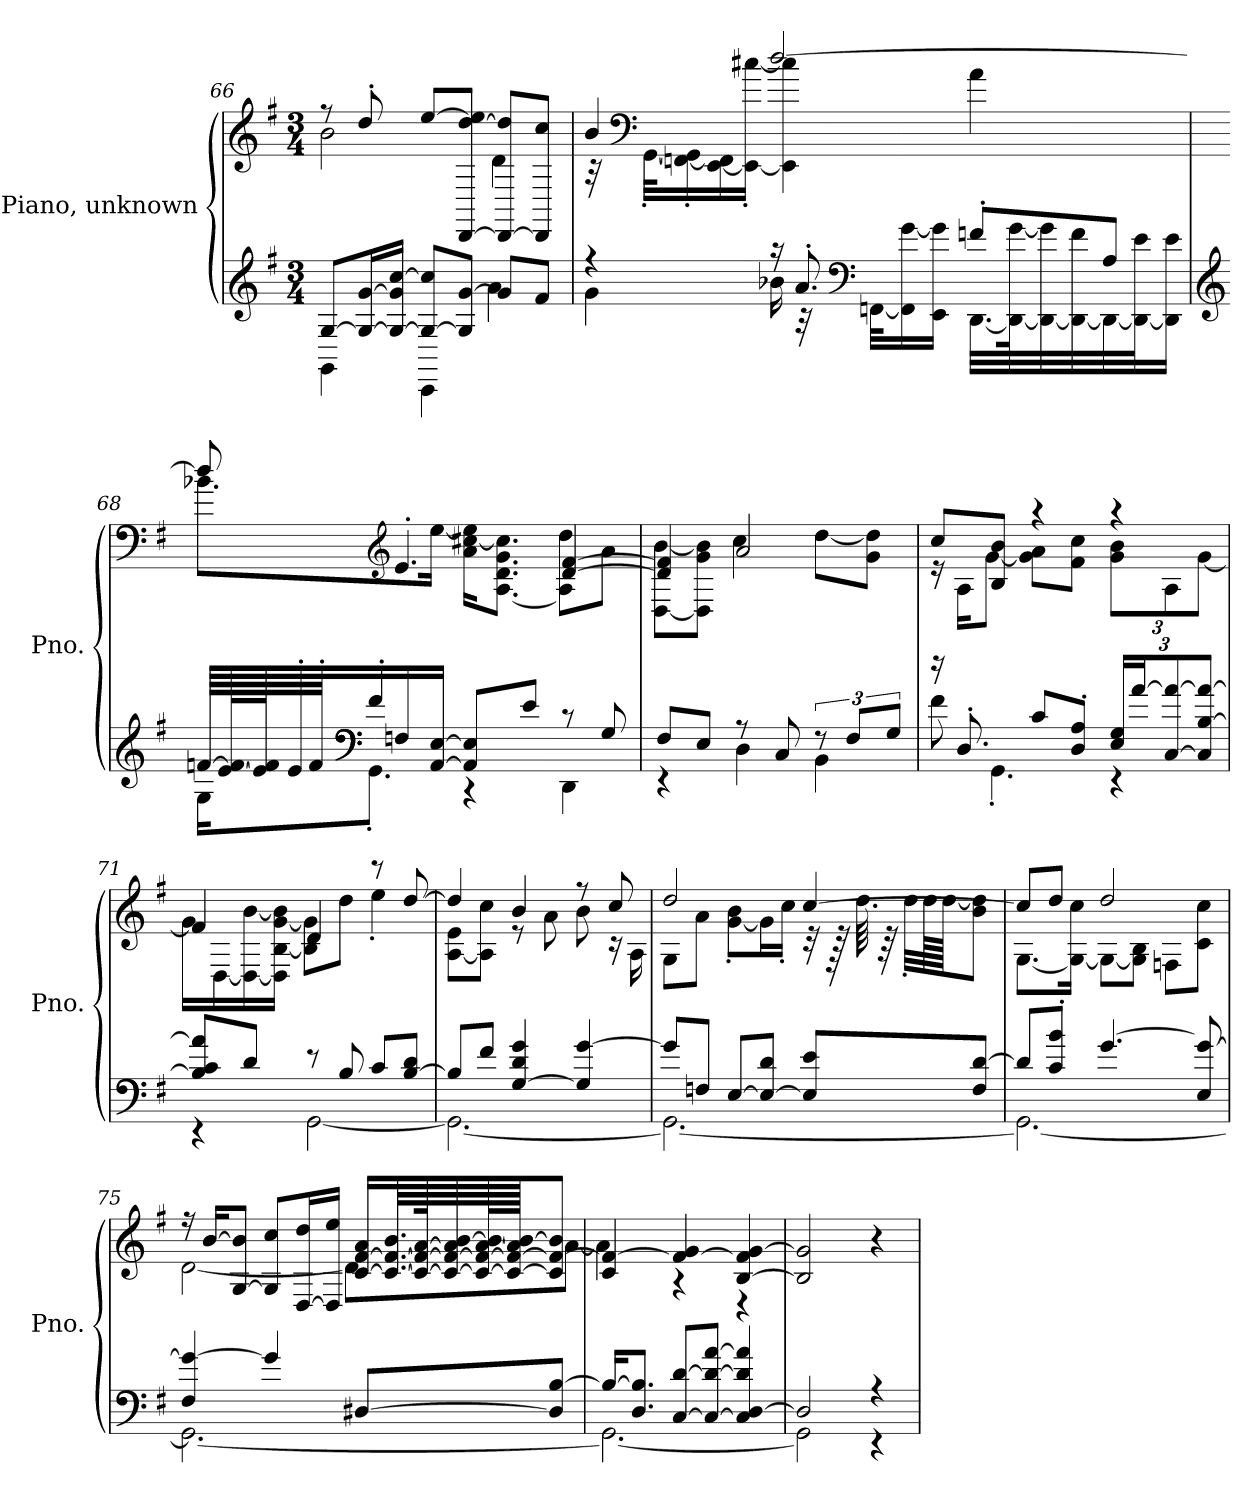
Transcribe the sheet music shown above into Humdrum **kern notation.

**kern	**kern
*part1	*part1
*staff2	*staff1
*I"Piano, unknown	*
*I'Pno.	*
*clefG2	*clefG2
*k[f#]	*k[f#]
*M3/4	*M3/4
=66	=66
*^	*^
[8G/L	4GG\	8r	2b\
16G/_ [16g/L	.	8dd'/	.
16G/_ 16g/] [16cc/JJ	.	.	.
8G/_ 8cc/]L	4CC\	[8ee/L	.
8G/] [8g/J	.	[8DD/ [8dd/ 8ee/]J	.
8g/L]	4a\	8DD/_ 8dd/]L	4d\
8f#/J	.	8DD/] 8cc/J	.
!!LO:PB:g=z	!!
=67	=67	=67	=67
4r	4g\	4b/	32r
*	*	*clefF4	*
.	.	.	[32GG'\KLL
.	.	.	[16FFn\' 16GG\]'
.	.	.	[16EE\ 16FF\]
.	.	.	16EE\_' [16cc#X\'JJ
16r	16b-X\	[2dd/	4EE\] 4cc#\]
8.a'/	32r	.	.
*clefF4	*	*	*
.	[32FFn\KLL	.	.
.	16FF\] [16g\	.	.
.	16EE\ 16g\]JJ	.	.
8fn'/L	[32.DD\LLL	.	4a\
.	64DD\_ [64g\K	.	.
.	32DD\_ 32g\]	.	.
.	32DD\_ 32f\	.	.
8A/J	32DD\_	.	.
.	32DD\_ 32e\J	.	.
.	16DD\] 16e\JJ	.	.
!!LO:LB:g=z	!!
=68	=68	=68	=68
*clefG2	*	*	*
[64fn/LLLL	16G\KL	8dd/]	8.b-X\L
[128e/ 128f/]L	.	.	.
128e/] 128f/J	.	.	.
64e'/	.	.	.
64f'/JJ	.	.	.
*clefF4	*	*	*
16f'/	8.GG'\J	.	.
*	*	*clefG2	*
16Fn/	.	4.e'/	.
[16AA/ [16E/JJ	.	.	[16ee\Jk
8AA/] 8E/]L	4r	.	16a\ [16cc#X\ 16ee\]KL
.	.	.	[8.A\ 8.d\ 8.g\ 8.cc#\]J
8e/J	.	.	.
8r	4DD\	[4d/ [4f#/	8A\] 8dd\L
8G/	.	.	8a\J
=69	=69	=69	=69
8F#/L	4r	4d/] 4f#/]	[8D\ [8b\L
8E/J	.	.	8D\] 8g\ 8b\]J
8r	4D\	2a/	4cc\
8C/	.	.	.
12r	4BB\	.	[8dd\L
12F#/L	.	.	.
.	.	.	8g\ 8dd\]J
12G/J	.	.	.
=70	=70	=70	=70
16r	8f#\	8cc/L	16r
8.D'/	.	.	16A\KL
.	4.GG'\	8B/ 8b/J	[8g\J
8c/L	.	4r	8g\] 8a\L
8D/' 8A/'J	.	.	8f#\ 8cc\J
*Xbrackettup	*	*	*Xbrackettup
24E/ 24G/LL	4r	4r	12g\ 12b\L
[24a/J	.	.	.
[12C/ 12a/_	.	.	12A\
12C/] [12B/ 12a/_J	.	.	[12g\J
!!LO:LB:g=z	!!
=71	=71	=71	=71
8B/] 8c/ 8a/]L	4r	4f#/	16g\LL]
.	.	.	[16D\
8d/J	.	.	16D\_ [16b\
.	.	.	16D\] [16B\ [16g\ 16b\]JJ
8r	[2GG\	4d/	8B\] 8g\]L
8B/	.	.	8dd\J
8c/L	.	8r	4ee'\
[8B/ 8d/J	.	[8dd/	.
=72	=72	=72	=72
8B/L]	2.GG\_	4dd/]	[8A\ 8e\L
8f#/J	.	.	8A\] 8cc\J
[4G/ 4d/ 4g/	.	4b/	8r
.	.	.	8a\
4G/] [4g/	.	8r	8b\
.	.	8cc/	16r
.	.	.	16A\
=73	=73	=73	=73
8g/L]	2.GG\_	2dd/	8G\L
8Fn/J	.	.	8a\J
[8E/L	.	.	[8g\' 8b\'L
8E/_ 8d/J	.	.	16g\L]
.	.	.	16cc'\JJ
8E/] 8e/L	.	[4cc/	32r
.	.	.	128r
.	.	.	64.dd\
.	.	.	64r
.	.	.	32dd'\LLL
.	.	.	128dd\LL
.	.	.	[128dd\JJJJ
8F/ [8d/J	.	.	8b\ 8dd\]J
!!LO:LB:g=z	!!
=74	=74	=74	=74
8d/L]	2.GG\_	8cc/L]	[8.G\L
8c/' 8b/'J	.	8dd/J	.
.	.	.	16G\_ 16cc\Jk
[4.g/	.	2dd/	8G\L_
.	.	.	8G\] 8B\J
.	.	.	8Fn\L
8E/ 8g/_	.	.	8c\ 8cc\J
=75	=75	=75	=75
4F#/ 4g/_	2.GG\_	16r	[2d\
.	.	[16b/KL	.
.	.	[8G/ 8b/]J	.
4g/]	.	8G/] 8cc/L	.
.	.	[16D/ 16dd/L	.
.	.	16D/] 16ee/JJ	.
[8D#X/L	.	[16c/ [16f#/ 16a/LL	8d\L]
.	.	64.c/_ 64.f#/_ 64.b/LL	.
.	.	128c/_ 128f#/_ [128a/K	.
.	.	64c/_ 64f#/_ 64a/] [64b/	.
.	.	128c/_ 128f#/_ [128a/ 128b/]L	.
.	.	128c/_ 128f#/_ 128a/] [128b/JJJJ	.
8D#/] [8B/J	.	8c/] 8f#/_ 8b/]J	[8a\J
=76	=76	=76	=76
16B/KL_	2.GG\_	4c/ 4f#/_	4a\]
8.D/ 8.B/]J	.	.	.
[8C/ [8d/L	.	4f#/_ 4g/	4r
8C/_ 8d/_ [8a/J	.	.	.
4C/] [4D/ 4d/] 4a/]	.	[4B/ 4f#/] [4g/	4r
*	*	*v	*v
!!LO:LB:g=z
=77	=77	=77
2D/]	2GG\]	2B/] 2g/]
4r	4r	4r
*v	*v	*
=	=
*-	*-
